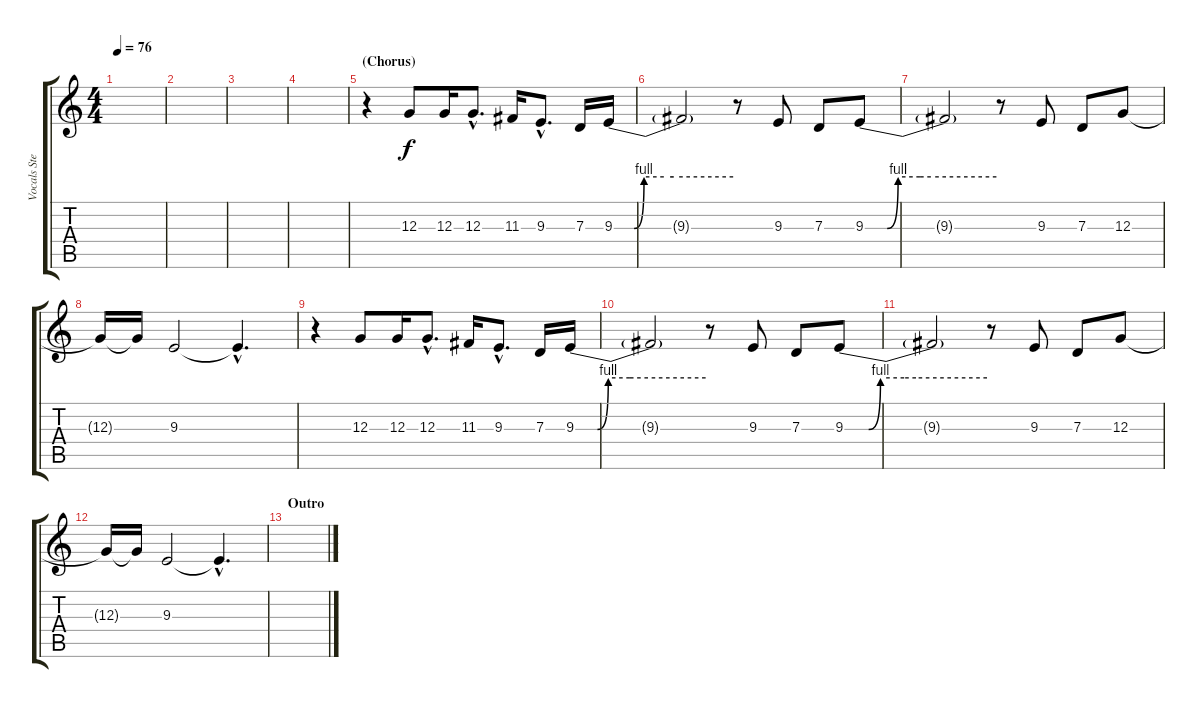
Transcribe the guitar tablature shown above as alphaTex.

\track ("Vocals Steven Wilson" "Vocals Ste") {instrument stringensemble1}
\staff {score tabs}
\tuning (E4 B3 G3 D3 A2 E2) {hide}
\ts (4 4)
\tempo 76
\clef g2
\ks c
|
|
|
|
\section ("" "(Chorus)")
r.4 12.3.8 12.3.16 12.3{hac}.8{d} 11.3.16 9.3{hac}.8{d} 7.3.16 9.3{be (custom 0 0 10 0 15 4 25 4 30 4 60 4)}.16 |
9.3{t}.2 r.8 9.3.8 7.3.8 9.3{be (custom 0 0 10 0 15 4 25 4 30 4 60 4)}.8 |
9.3{t}.2 r.8 9.3.8 7.3.8 12.3.8 |
12.3{t}.16 12.3{t}.16 9.3.2 9.3{hac t}.4{d} |
r.4 12.3.8 12.3.16 12.3{hac}.8{d} 11.3.16 9.3{hac}.8{d} 7.3.16 9.3{be (custom 0 0 10 0 15 4 25 4 30 4 60 4)}.16 |
9.3{t}.2 r.8 9.3.8 7.3.8 9.3{be (custom 0 0 10 0 15 4 25 4 30 4 60 4)}.8 |
9.3{t}.2 r.8 9.3.8 7.3.8 12.3.8 |
12.3{t}.16 12.3{t}.16 9.3.2 9.3{hac t}.4{d} |
\section ("" "Outro")
